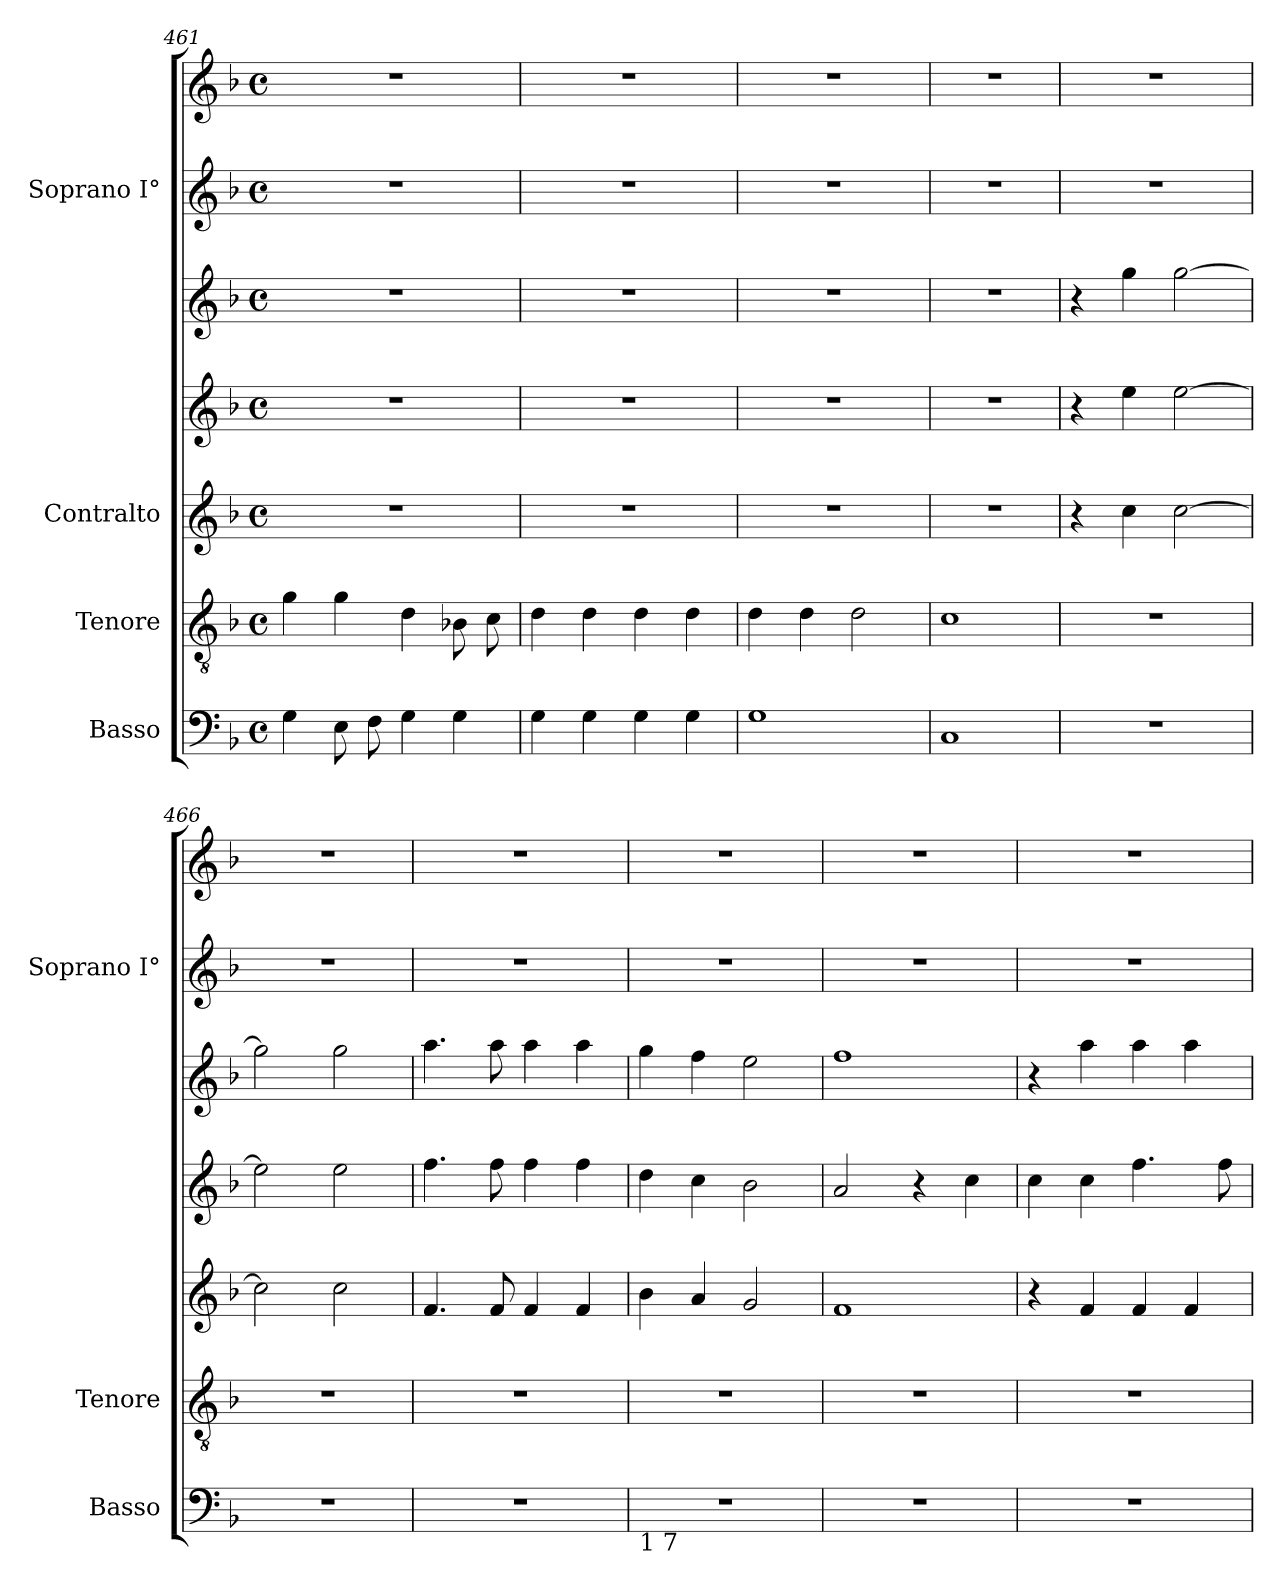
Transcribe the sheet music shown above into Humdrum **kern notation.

**kern	**kern	**kern	**kern	**kern	**kern	**kern
*part6	*part5	*part4	*part3	*part2	*part1	*part1
*staff7	*staff6	*staff5	*staff4	*staff3	*staff2	*staff1
*I"Basso	*I"Tenore	*I"Contralto	*	*	*I"Soprano I°	*
*I'Basso	*I'Tenore	*	*	*	*I'Soprano I°	*
*clefF4	*clefGv2	*clefG2	*clefG2	*clefG2	*clefG2	*clefG2
*k[b-]	*k[b-]	*k[b-]	*k[b-]	*k[b-]	*k[b-]	*k[b-]
*F:	*F:	*F:	*F:	*F:	*F:	*F:
*M4/4	*M4/4	*M4/4	*M4/4	*M4/4	*M4/4	*M4/4
*met(c)	*met(c)	*met(c)	*met(c)	*met(c)	*met(c)	*met(c)
=461	=461	=461	=461	=461	=461	=461
4G\	4g\	1r	1r	1r	1r	1r
8E\	4g\	.	.	.	.	.
8F\	.	.	.	.	.	.
4G\	4d\	.	.	.	.	.
4G\	8B-X\	.	.	.	.	.
.	8c\	.	.	.	.	.
!!LO:PB:g=z
=462	=462	=462	=462	=462	=462	=462
4G\	4d\	1r	1r	1r	1r	1r
4G\	4d\	.	.	.	.	.
4G\	4d\	.	.	.	.	.
4G\	4d\	.	.	.	.	.
=463	=463	=463	=463	=463	=463	=463
1G	4d\	1r	1r	1r	1r	1r
.	4d\	.	.	.	.	.
.	2d\	.	.	.	.	.
=464	=464	=464	=464	=464	=464	=464
1C	1c	1r	1r	1r	1r	1r
=465	=465	=465	=465	=465	=465	=465
1r	1r	4r	4r	4r	1r	1r
.	.	4cc\	4ee\	4gg\	.	.
.	.	[<2cc\	[>2ee\	[>2gg\	.	.
=466	=466	=466	=466	=466	=466	=466
1r	1r	2cc\]	2ee\]	2gg\]	1r	1r
.	.	2cc\	2ee\	2gg\	.	.
=467	=467	=467	=467	=467	=467	=467
1r	1r	4.f/	4.ff\	4.aa\	1r	1r
.	.	8f/	8ff\	8aa\	.	.
.	.	4f/	4ff\	4aa\	.	.
.	.	4f/	4ff\	4aa\	.	.
!!LO:PB:g=z
=468	=468	=468	=468	=468	=468	=468
!LO:TX:b:t=1 7	!	!	!	!	!	!
1r	1r	4b-\	4dd\	4gg\	1r	1r
.	.	4a/	4cc\	4ff\	.	.
.	.	2g/	2b-\	2ee\	.	.
=469	=469	=469	=469	=469	=469	=469
1r	1r	1f	2a/	1ff	1r	1r
.	.	.	4r	.	.	.
.	.	.	4cc\	.	.	.
=470	=470	=470	=470	=470	=470	=470
1r	1r	4r	4cc\	4r	1r	1r
.	.	4f/	4cc\	4aa\	.	.
.	.	4f/	4.ff\	4aa\	.	.
.	.	4f/	.	4aa\	.	.
.	.	.	8ff\	.	.	.
=	=	=	=	=	=	=
*-	*-	*-	*-	*-	*-	*-
